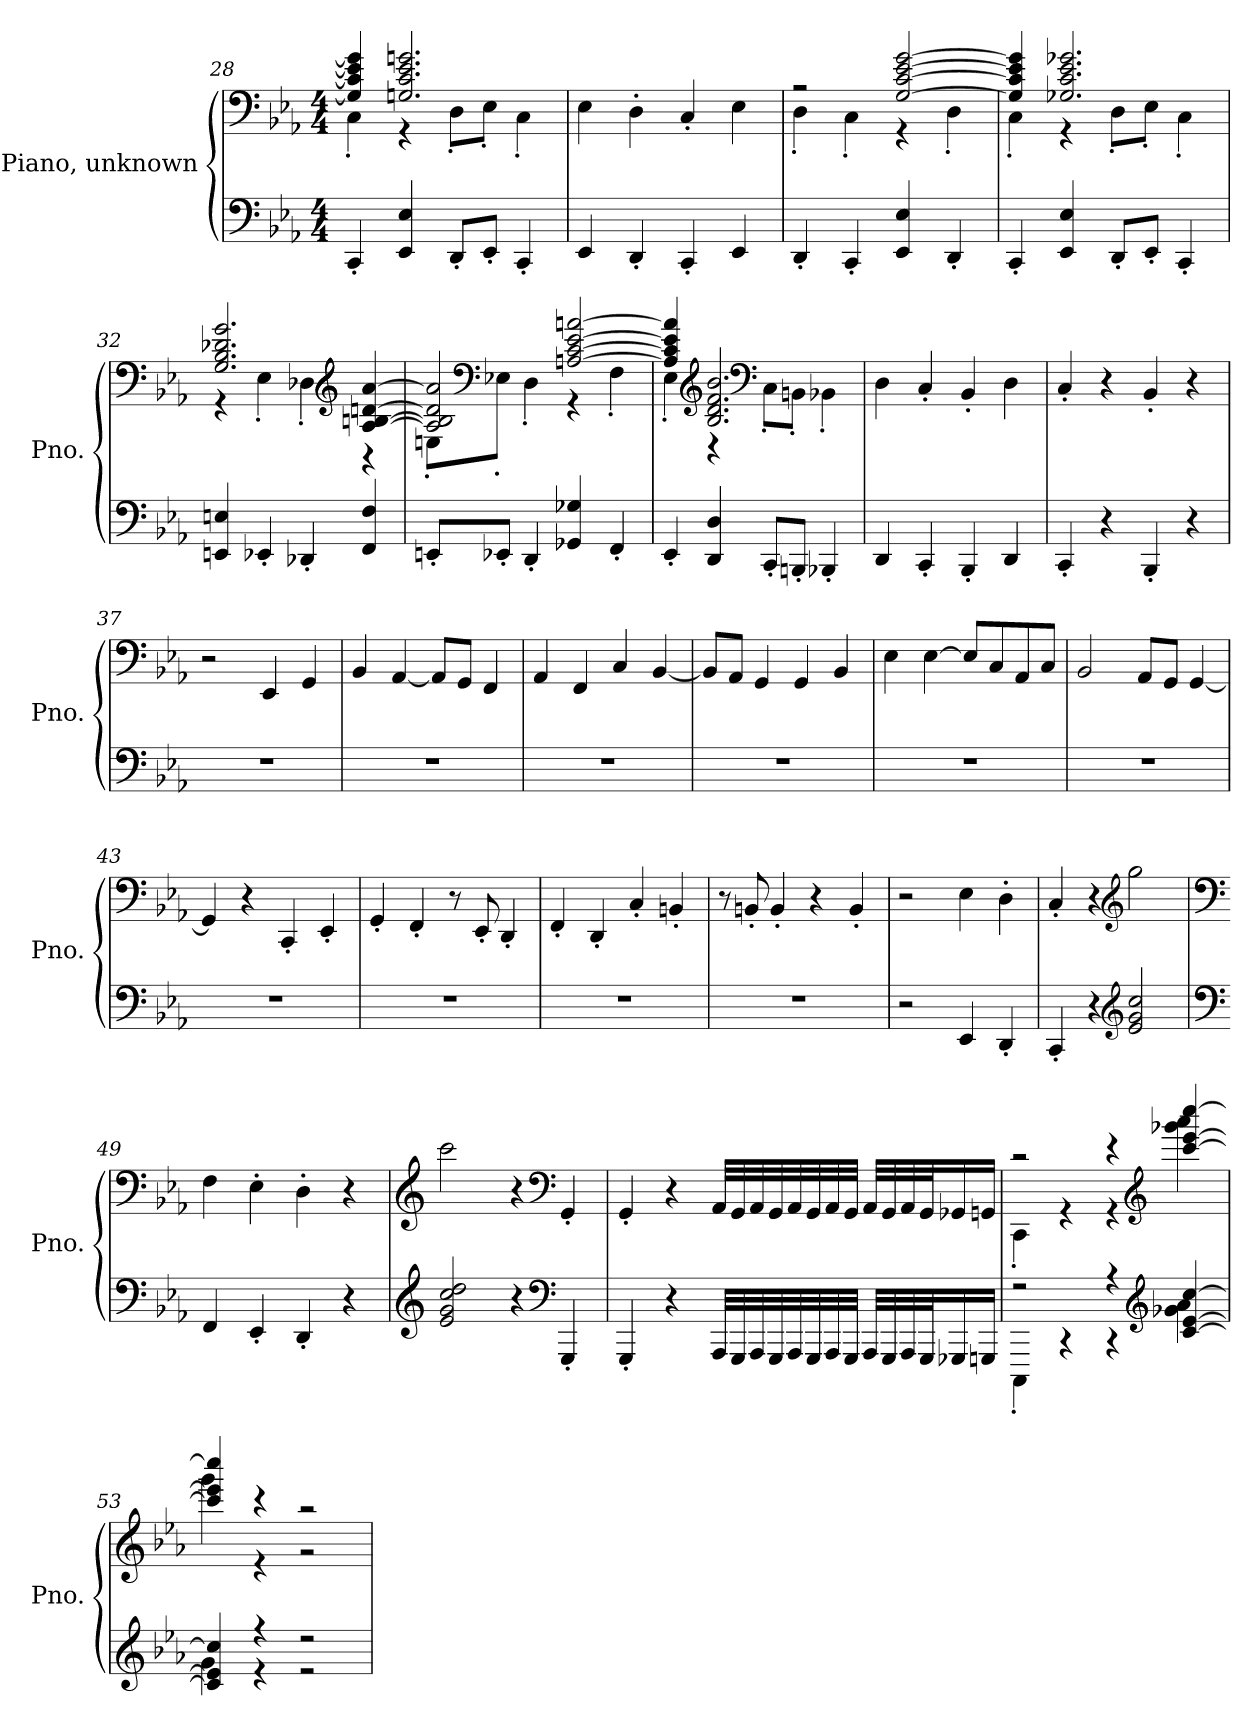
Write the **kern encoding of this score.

**kern	**kern
*part1	*part1
*staff2	*staff1
*I"Piano, unknown	*
*I'Pno.	*
*clefF4	*clefF4
*k[b-e-a-]	*k[b-e-a-]
*M4/4	*M4/4
=28	=28
*	*^
4CC'/	4G-/] 4c/] 4e-/] 4g-/]	4C'\
4EE-/ 4E-/	2.Gn/ 2.c/ 2.e-/ 2.gn/	4r
8DD'/L	.	8D'\L
8EE-'/J	.	8E-'\J
4CC'/	.	4C'\
*	*v	*v
=29	=29
4EE-/	4E-\
4DD'/	4D'\
4CC'/	4C'/
4EE-/	4E-\
=30	=30
*	*^
4DD'/	2r	4D'\
4CC'/	.	4C'\
4EE-/ 4E-/	[2G/ [2c/ [2e-/ [2g/	4r
4DD'/	.	4D'\
!!LO:PB:g=z	!!
=31	=31	=31
4CC'/	4G/] 4c/] 4e-/] 4g/]	4C'\
4EE-/ 4E-/	2.G-X/ 2.c/ 2.e-/ 2.g-X/	4r
8DD'/L	.	8D'\L
8EE-'/J	.	8E-'\J
4CC'/	.	4C'\
=32	=32	=32
4EEn/ 4En/	2.G/ 2.B-/ 2.d-X/ 2.g/	4r
4EE-X'/	.	4E-'\
4DD-X'/	.	4D-X'\
*	*clefG2	*
4FF/ 4F/	[4A-/ [4Bn/ [4dn/ [4a-/	4r
=33	=33	=33
8EEn'/L	2A-/] 2B/] 2d/] 2a-/]	8En'\L
*	*clefF4	*
8EE-X'/J	.	8E-X'\J
4DD'/	.	4D'\
4GG-X/ 4G-X/	[2An/ [2c/ [2e-/ [2an/	4r
4FF'/	.	4F'\
=34	=34	=34
4EE-'/	4A/] 4c/] 4e-/] 4a/]	4E-'\
*	*clefG2	*
4DD/ 4D/	2.B-/ 2.d/ 2.f/ 2.b-/	4r
*	*clefF4	*
8CC'/L	.	8C'\L
8BBBn'/J	.	8BBn'\J
4BBB-X'/	.	4BB-X'\
*	*v	*v
!!LO:LB:g=z
=35	=35
4DD/	4D\
4CC'/	4C'/
4BBB-'/	4BB-'/
4DD/	4D\
=36	=36
4CC'/	4C'/
4r	4r
4BBB-'/	4BB-'/
4r	4r
=37	=37
1r	2r
.	4EE-/
.	4GG/
=38	=38
1r	4BB-/
.	[4AA-/
.	8AA-/L]
.	8GG/J
.	4FF/
=39	=39
1r	4AA-/
.	4FF/
.	4C/
.	[4BB-/
=40	=40
1r	8BB-/L]
.	8AA-/J
.	4GG/
.	4GG/
.	4BB-/
=41	=41
1r	4E-\
.	[4E-\
.	8E-/L]
.	8C/
.	8AA-/
.	8C/J
=42	=42
1r	2BB-/
.	8AA-/L
.	8GG/J
.	[4GG/
!!LO:LB:g=z
=43	=43
1r	4GG/]
.	4r
.	4CC'/
.	4EE-'/
=44	=44
1r	4GG'/
.	4FF'/
.	8r
.	8EE-'/
.	4DD'/
=45	=45
1r	4FF'/
.	4DD'/
.	4C'/
.	4BBn'/
=46	=46
1r	8r
.	8BBn'/
.	4BB'/
.	4r
.	4BB'/
=47	=47
2r	2r
4EE-/	4E-\
4DD'/	4D'\
=48	=48
4CC'/	4C'/
4r	4r
*clefG2	*clefG2
2e-/ 2g/ 2cc/	2gg\
=49	=49
*clefF4	*clefF4
4FF/	4F\
4EE-'/	4E-'\
4DD'/	4D'\
4r	4r
!!LO:LB:g=z
=50	=50
*clefG2	*clefG2
2e-/ 2g/ 2cc/ 2dd/	2ccc\
4r	4r
*clefF4	*clefF4
4GGG'/	4GG'/
=51	=51
4GGG'/	4GG'/
4r	4r
32AAA-/LLL	32AA-/LLL
32GGG/	32GG/
32AAA-/	32AA-/
32GGG/	32GG/
32AAA-/	32AA-/
32GGG/	32GG/
32AAA-/	32AA-/
32GGG/JJJ	32GG/JJJ
32AAA-/LLL	32AA-/LLL
32GGG/	32GG/
32AAA-/	32AA-/
32GGG/J	32GG/J
16GGG-X/	16GG-X/
16GGGn/JJ	16GGn/JJ
=52	=52
*^	*^
2r	4CCC'\	2r	4CC'\
.	4r	.	4r
4r	4r	4r	4r
*clefG2	*	*clefG2	*
[4c/ [4e-/ [4cc/	4g-X\ 4a-\	[4ccc/ [4eee-/ [4cccc/	4ggg-X\ 4aaa-\
=53	=53	=53	=53
4c/] 4e-/] 4cc/]	4g\	4ccc/] 4eee-/] 4cccc/]	4ggg\
4r	4r	4r	4r
2r	2r	2r	2r
*v	*v	*	*
*	*v	*v
=	=
*-	*-
